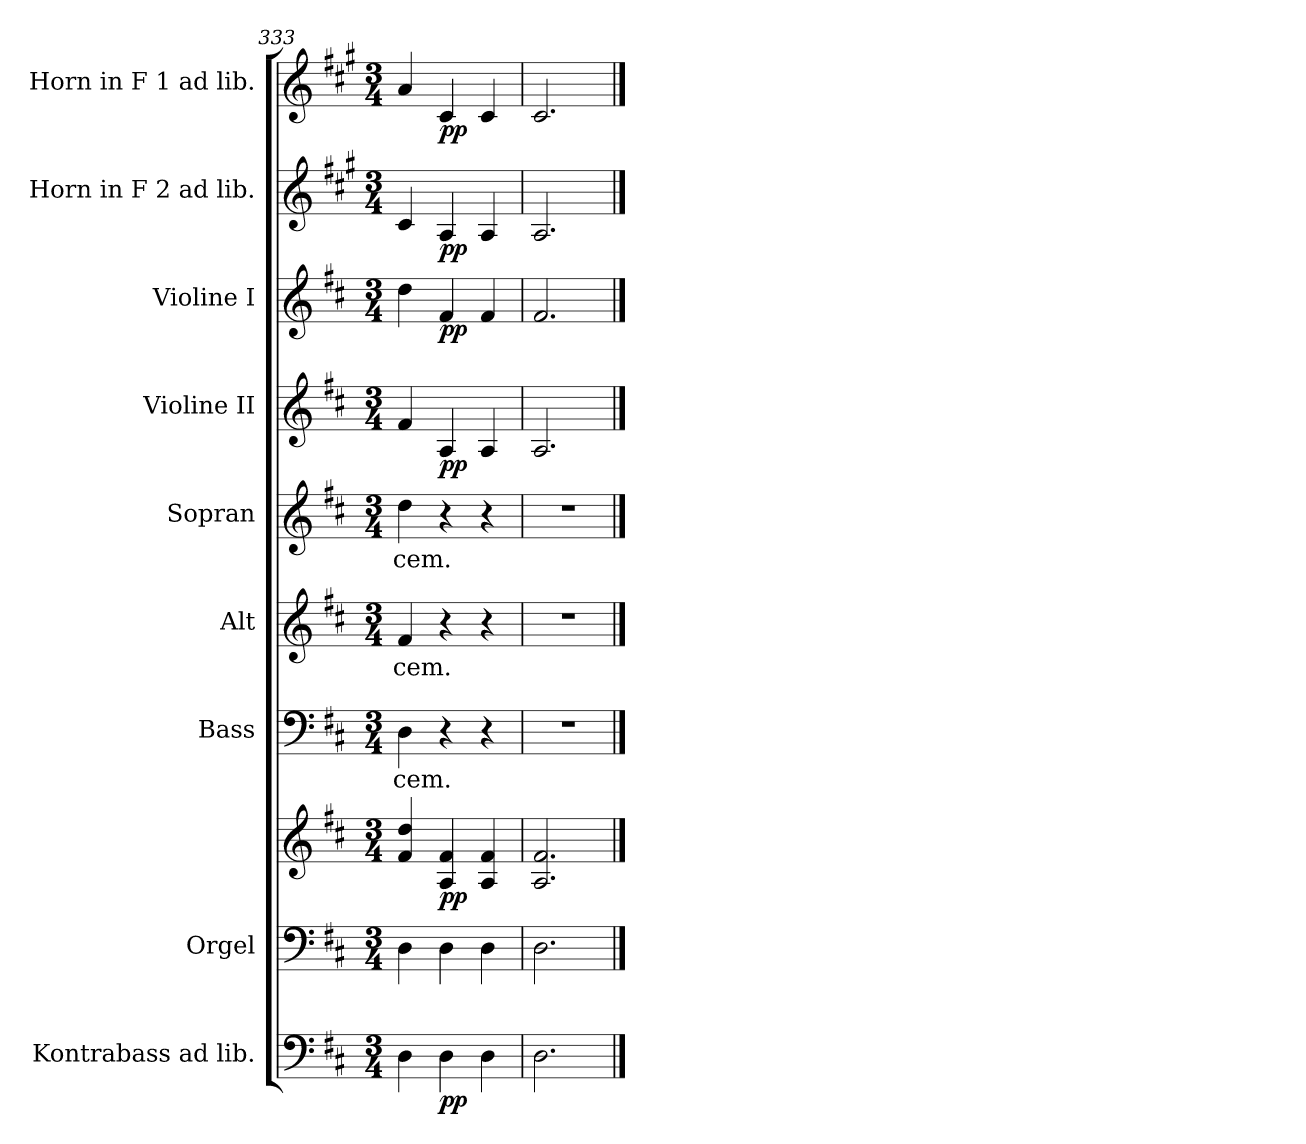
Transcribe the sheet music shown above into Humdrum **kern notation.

**kern	**dynam	**kern	**kern	**dynam	**kern	**text	**kern	**text	**kern	**text	**kern	**dynam	**kern	**dynam	**kern	**dynam	**kern	**dynam
*part9	*part9	*part8	*part8	*part8	*part7	*part7	*part6	*part6	*part5	*part5	*part4	*part4	*part3	*part3	*part2	*part2	*part1	*part1
*staff10	*staff10	*staff9	*staff8	*staff8/9	*staff7	*staff7	*staff6	*staff6	*staff5	*staff5	*staff4	*staff4	*staff3	*staff3	*staff2	*staff2	*staff1	*staff1
*I"Kontrabass ad lib.	*	*I"Orgel	*	*	*I"Bass	*	*I"Alt	*	*I"Sopran	*	*I"Violine II	*	*I"Violine I	*	*I"Horn in F 2 ad lib.	*	*I"Horn in F 1 ad lib.	*
*I'Kb.	*	*I'Org.	*	*	*I'B.	*	*I'A.	*	*I'S.	*	*I'Vl. II	*	*I'Vl. I	*	*	*	*	*
*clefF4	*	*clefF4	*clefG2	*	*clefF4	*	*clefG2	*	*clefG2	*	*clefG2	*	*clefG2	*	*clefG2	*	*clefG2	*
*ITrd7c12	*	*	*	*	*	*	*	*	*	*	*	*	*	*	*ITrd4c7	*	*ITrd4c7	*
*k[f#c#]	*	*k[f#c#]	*k[f#c#]	*	*k[f#c#]	*	*k[f#c#]	*	*k[f#c#]	*	*k[f#c#]	*	*k[f#c#]	*	*k[f#c#]	*	*k[f#c#]	*
*D:	*	*D:	*D:	*	*D:	*	*D:	*	*D:	*	*D:	*	*D:	*	*D:	*	*D:	*
*M3/4	*	*M3/4	*M3/4	*	*M3/4	*	*M3/4	*	*M3/4	*	*M3/4	*	*M3/4	*	*M3/4	*	*M3/4	*
=333	=333	=333	=333	=333	=333	=333	=333	=333	=333	=333	=333	=333	=333	=333	=333	=333	=333	=333
!	!	!	!	!	!	!LO:LY:b	!	!LO:LY:b	!	!LO:LY:b	!	!	!	!	!	!	!	!
4DD\	.	4D\	4f#/ 4dd/	.	4D\	-cem.	4f#/	-cem.	4dd\	-cem.	4f#/	.	4dd\	.	4F#/	.	4d/	.
!	!LO:DY:b	!	!	!LO:DY:b	!	!	!	!	!	!	!	!LO:DY:b	!	!LO:DY:b	!	!LO:DY:b	!	!LO:DY:b
4DD\	pp	4D\	4A/ 4f#/	pp	4r	.	4r	.	4r	.	4A/	pp	4f#/	pp	4D/	pp	4F#/	pp
4DD\	.	4D\	4A/ 4f#/	.	4r	.	4r	.	4r	.	4A/	.	4f#/	.	4D/	.	4F#/	.
=334	=334	=334	=334	=334	=334	=334	=334	=334	=334	=334	=334	=334	=334	=334	=334	=334	=334	=334
2.DD\	.	2.D\	2.A/ 2.f#/	.	2.r	.	2.r	.	2.r	.	2.A/	.	2.f#/	.	2.D/	.	2.F#/	.
==	==	==	==	==	==	==	==	==	==	==	==	==	==	==	==	==	==	==
*-	*-	*-	*-	*-	*-	*-	*-	*-	*-	*-	*-	*-	*-	*-	*-	*-	*-	*-
